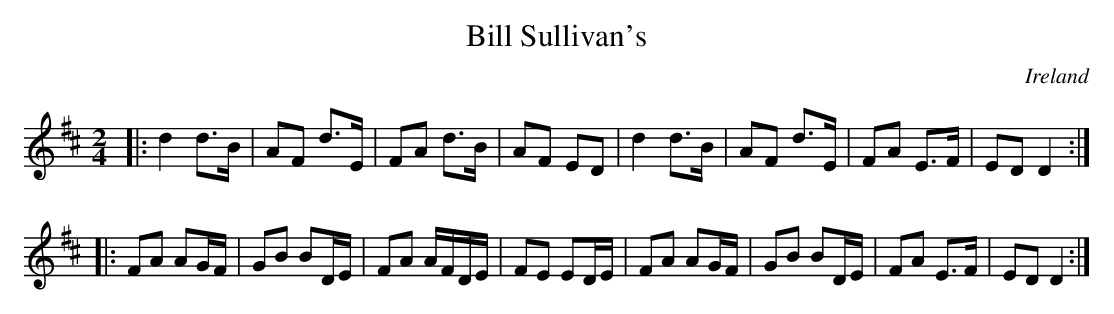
X:1
T:Bill Sullivan's
M:2/4
L:1/8
O:Ireland
K:D
|:d2 d>B|AF d>E|FA d>B|AF ED|d2 d>B|AF d>E|FA E>F|ED D2:|
|:FA AG/F/|GB BD/E/|FA A/F/D/E/|FE ED/E/|FA AG/F/|GB BD/E/|FA E>F|ED D2:|
